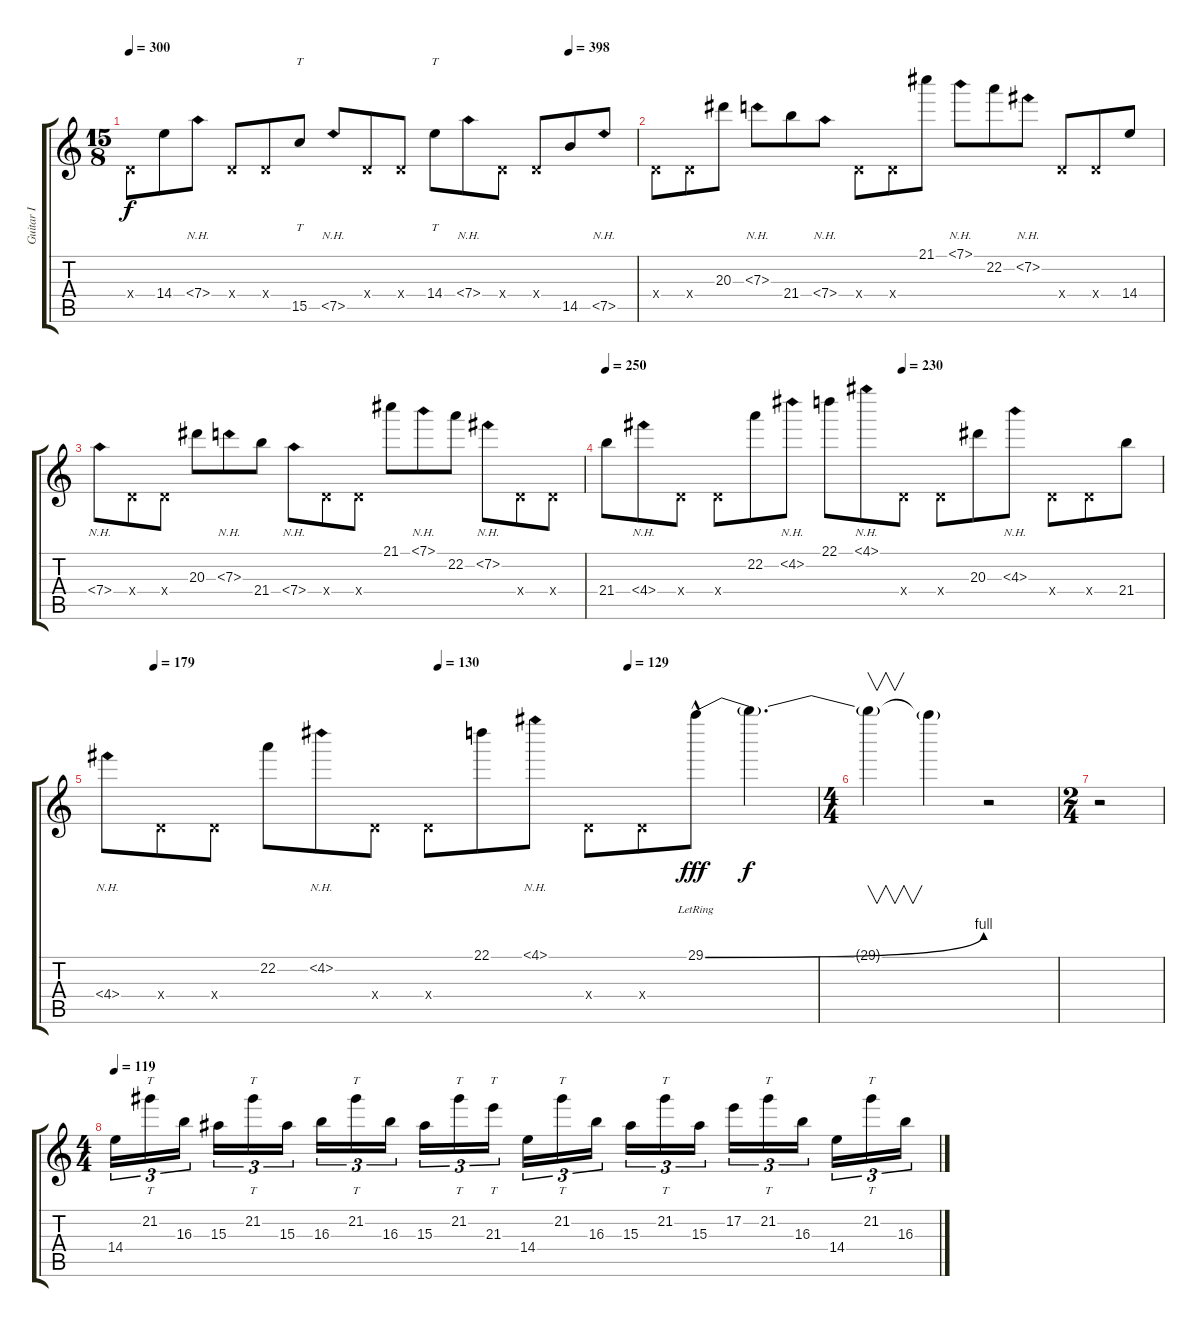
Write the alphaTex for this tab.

\track ("Guitar I" "Guitar I") {instrument overdrivenguitar}
\staff {score tabs}
\tuning (E4 B3 G3 D3 A2 E2) {hide}
\ts (15 8)
\tempo 300
\tempo (398 0.8666666666666667)
\clef g2
\ks c
0.4{x}.8{dy f} 14.4.8 7.4{nh}.8 0.4{x}.8 0.4{x}.8 15.5.8{tt} 7.5{nh}.8 0.4{x}.8 0.4{x}.8 14.4.8{tt} 7.4{nh}.8 0.4{x}.8 0.4{x}.8 14.5.8 7.5{nh}.8 |
0.4{x}.8 0.4{x}.8 20.3.8 7.3{nh}.8 21.4.8 7.4{nh}.8 0.4{x}.8 0.4{x}.8 21.1.8 7.1{nh}.8 22.2.8 7.2{nh}.8 0.4{x}.8 0.4{x}.8 14.4.8 |
7.4{nh}.8 0.4{x}.8 0.4{x}.8 20.3.8 7.3{nh}.8 21.4.8 7.4{nh}.8 0.4{x}.8 0.4{x}.8 21.1.8 7.1{nh}.8 22.2.8 7.2{nh}.8 0.4{x}.8 0.4{x}.8 |
\tempo 250
\tempo (230 0.5333333333333333)
21.4.8 4.4{nh}.8 0.4{x}.8 0.4{x}.8 22.2.8 4.2{nh}.8 22.1.8 4.1{nh}.8 0.4{x}.8 0.4{x}.8 20.3.8 4.3{nh}.8 0.4{x}.8 0.4{x}.8 21.4.8 |
\tempo (179 0.06666666666666667)
\tempo (130 0.4666666666666667)
\tempo (129 0.7333333333333333)
4.4{nh}.8 0.4{x}.8 0.4{x}.8 22.2.8 4.2{nh}.8 0.4{x}.8 0.4{x}.8 22.1.8 4.1{nh}.8 0.4{x}.8 0.4{x}.8 29.1{be (bend 0 0 60 4) hac lr}.8{dy fff} 29.1{t}.4{d dy f} |
\ts (4 4)
29.1{t}.4{v} 29.1{t}.4 r.2 |
\ts (2 4)
r.2 |
\ts (4 4)
\tempo 119
14.4.16{tu (3 2)} 21.2.16{tt tu (3 2)} 16.3.16{tu (3 2) beam splitsecondary} 15.3.16{tu (3 2)} 21.2.16{tt tu (3 2)} 15.3.16{tu (3 2)} 16.3.16{tu (3 2)} 21.2.16{tt tu (3 2)} 16.3.16{tu (3 2) beam splitsecondary} 15.3.16{tu (3 2)} 21.2.16{tt tu (3 2)} 21.3.16{tt tu (3 2)} 14.4.16{tu (3 2)} 21.2.16{tt tu (3 2)} 16.3.16{tu (3 2) beam splitsecondary} 15.3.16{tu (3 2)} 21.2.16{tt tu (3 2)} 15.3.16{tu (3 2)} 17.2.16{tu (3 2)} 21.2.16{tt tu (3 2)} 16.3.16{tu (3 2) beam splitsecondary} 14.4.16{tu (3 2)} 21.2.16{tt tu (3 2)} 16.3.16{tu (3 2)}
